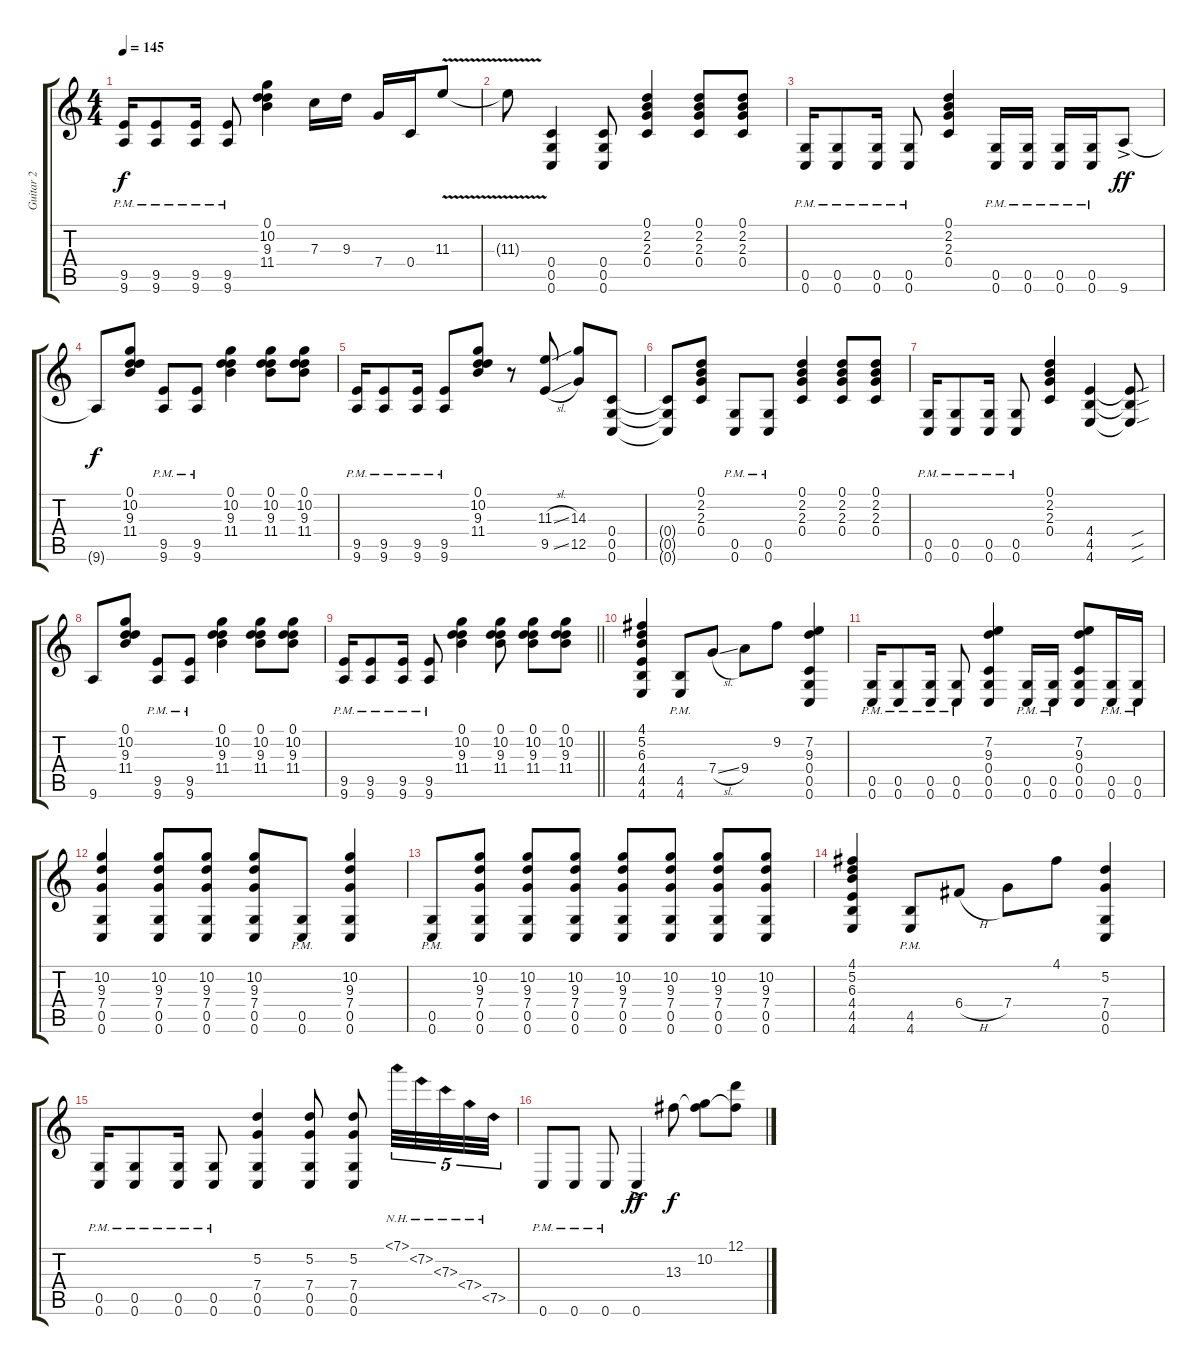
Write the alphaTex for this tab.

\track ("Guitar 2" "Guitar 2") {instrument distortionguitar}
\staff {score tabs}
\tuning (D4 A3 F3 C3 G2 C2) {hide}
\ts (4 4)
\tempo 145
\clef g2
\ks c
(9.5{pm} 9.6{pm}).16{dy f} (9.5{pm} 9.6{pm}).8 (9.5{pm} 9.6{pm}).16 (9.5{pm} 9.6{pm}).8 (0.1 10.2 9.3 11.4).4 7.3.16 9.3.16 7.4.16 0.4.16 11.3{v}.8 |
11.3{t}.8 (0.4 0.5 0.6).4 (0.4 0.5 0.6).8 (0.1 2.2 2.3 0.4).4 (0.1 2.2 2.3 0.4).8 (0.1 2.2 2.3 0.4).8 |
(0.5{pm} 0.6{pm}).16 (0.5{pm} 0.6{pm}).8 (0.5{pm} 0.6{pm}).16 (0.5{pm} 0.6{pm}).8 (0.1 2.2 2.3 0.4).4 (0.5{pm} 0.6{pm}).16 (0.5{pm} 0.6{pm}).16 (0.5{pm} 0.6{pm}).16 (0.5{pm} 0.6{pm}).16 9.6{ac}.8{dy ff} |
9.6{t}.8{dy f} (0.1 10.2 9.3 11.4).8 (9.5{pm} 9.6{pm}).8 (9.5{pm} 9.6{pm}).8 (0.1 10.2 9.3 11.4).4 (0.1 10.2 9.3 11.4).8 (0.1 10.2 9.3 11.4).8 |
(9.5{pm} 9.6{pm}).16 (9.5{pm} 9.6{pm}).8 (9.5{pm} 9.6{pm}).16 (9.5{pm} 9.6{pm}).8 (0.1 10.2 9.3 11.4).8 r.8 (11.3{sl} 9.5{sl}).8 (14.3 12.5).8 (0.4 0.5 0.6).8 |
(0.4{t} 0.5{t} 0.6{t}).8 (0.1 2.2 2.3 0.4).8 (0.5{pm} 0.6{pm}).8 (0.5{pm} 0.6{pm}).8 (0.1 2.2 2.3 0.4).4 (0.1 2.2 2.3 0.4).8 (0.1 2.2 2.3 0.4).8 |
(0.5{pm} 0.6{pm}).16 (0.5{pm} 0.6{pm}).8 (0.5{pm} 0.6{pm}).16 (0.5{pm} 0.6{pm}).8 (0.1 2.2 2.3 0.4).4 (4.4 4.5 4.6).4 (4.4{sou t} 4.5{sou t} 4.6{sou t}).8 |
9.6.8 (0.1 10.2 9.3 11.4).8 (9.5{pm} 9.6{pm}).8 (9.5{pm} 9.6{pm}).8 (0.1 10.2 9.3 11.4).4 (0.1 10.2 9.3 11.4).8 (0.1 10.2 9.3 11.4).8 |
\barLineRight lightlight
(9.5{pm} 9.6{pm}).16 (9.5{pm} 9.6{pm}).8 (9.5{pm} 9.6{pm}).16 (9.5{pm} 9.6{pm}).8 (0.1 10.2 9.3 11.4).4 (0.1 10.2 9.3 11.4).8 (0.1 10.2 9.3 11.4).8 (0.1 10.2 9.3 11.4).8 |
\section ("" "")
(4.1 5.2 6.3 4.4 4.5 4.6).4 (4.5{pm} 4.6{pm}).8 7.4{sl}.8 9.4.8 9.2.8 (7.2 9.3 0.4 0.5 0.6).4 |
(0.5{pm} 0.6{pm}).16 (0.5{pm} 0.6{pm}).8 (0.5{pm} 0.6{pm}).16 (0.5{pm} 0.6{pm}).8 (7.2 9.3 0.4 0.5 0.6).4 (0.5{pm} 0.6{pm}).16 (0.5{pm} 0.6{pm}).16 (7.2 9.3 0.4 0.5 0.6).8 (0.5{pm} 0.6{pm}).16 (0.5{pm} 0.6{pm}).16 |
(10.2 9.3 7.4 0.5 0.6).4 (10.2 9.3 7.4 0.5 0.6).8 (10.2 9.3 7.4 0.5 0.6).8 (10.2 9.3 7.4 0.5 0.6).8 (0.5{pm} 0.6{pm}).8 (10.2 9.3 7.4 0.5 0.6).4 |
(0.5{pm} 0.6{pm}).8 (10.2 9.3 7.4 0.5 0.6).8 (10.2 9.3 7.4 0.5 0.6).8 (10.2 9.3 7.4 0.5 0.6).8 (10.2 9.3 7.4 0.5 0.6).8 (10.2 9.3 7.4 0.5 0.6).8 (10.2 9.3 7.4 0.5 0.6).8 (10.2 9.3 7.4 0.5 0.6).8 |
(4.1 5.2 6.3 4.4 4.5 4.6).4 (4.5{pm} 4.6{pm}).8 6.4{h}.8 7.4.8 4.1.8 (5.2 7.4 0.5 0.6).4 |
(0.5{pm} 0.6{pm}).16 (0.5{pm} 0.6{pm}).8 (0.5{pm} 0.6{pm}).16 (0.5{pm} 0.6{pm}).8 (5.2 7.4 0.5 0.6).4 (5.2 7.4 0.5 0.6).8 (5.2 7.4 0.5 0.6).8 7.1{nh}.32{tu (5 4)} 7.2{nh}.32{tu (5 4)} 7.3{nh}.32{tu (5 4)} 7.4{nh}.32{tu (5 4)} 7.5{nh}.32{tu (5 4)} |
0.6{pm}.8 0.6{pm}.8 0.6{pm}.8 0.6{ac}.4{dy ff} 13.3.8{dy f} (10.2 13.3{t}).8 (12.1 13.3{t}).8
